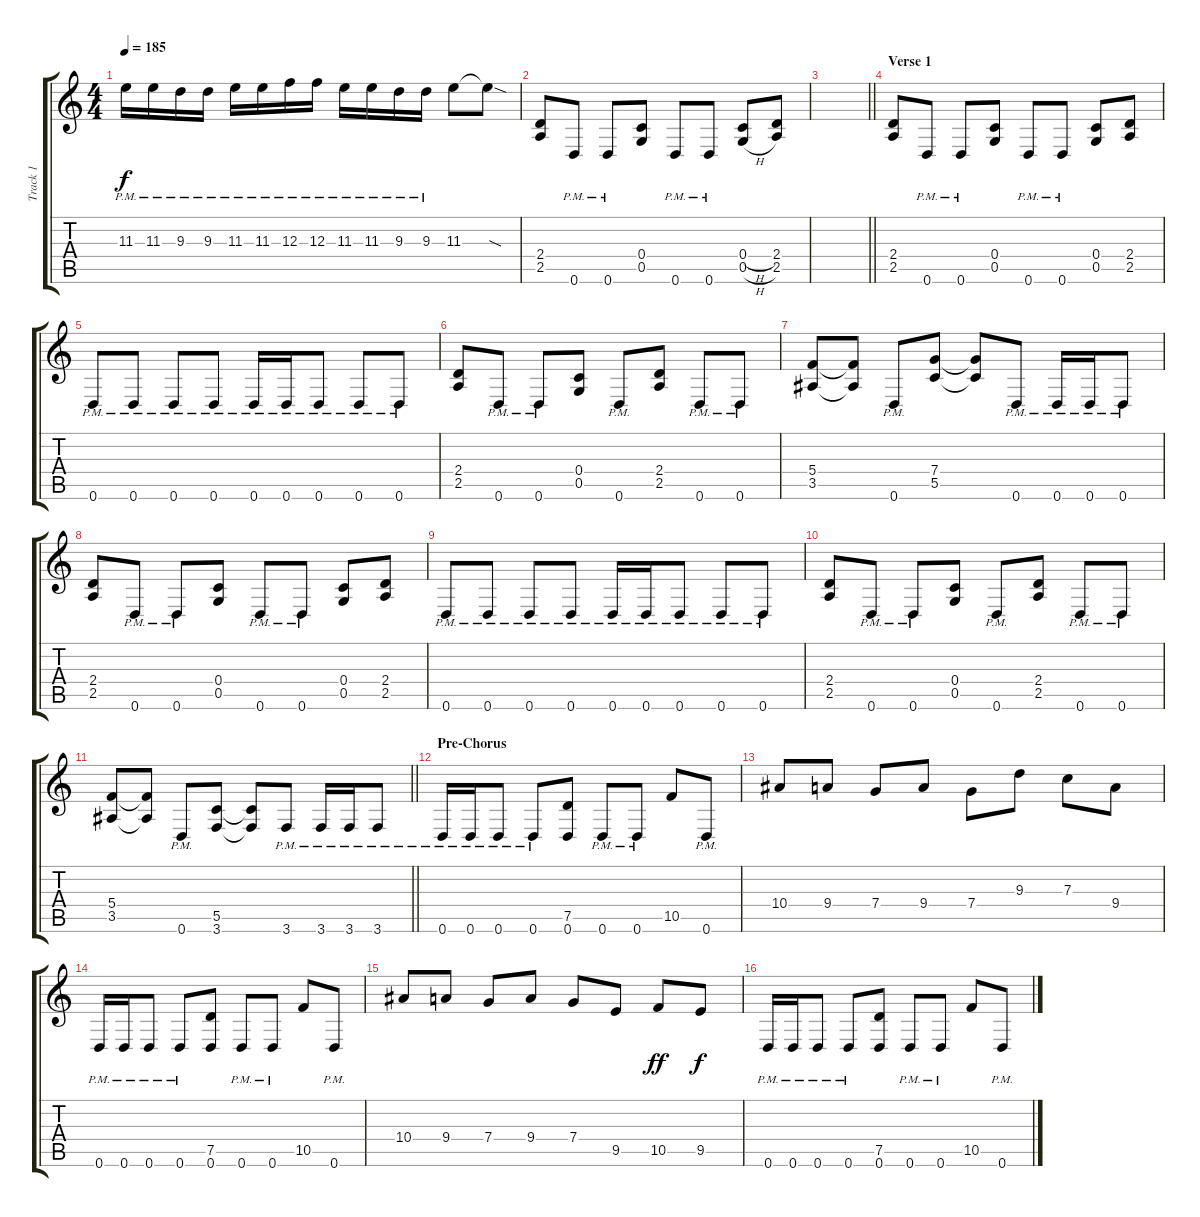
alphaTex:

\track ("Track 1" "Track 1") {instrument distortionguitar}
\staff {score tabs}
\tuning (D4 A3 F3 C3 G2 D2) {hide}
\ts (4 4)
\tempo 185
\clef g2
\ks c
11.3{pm}.16{dy f} 11.3{pm}.16 9.3{pm}.16 9.3{pm}.16 11.3{pm}.16 11.3{pm}.16 12.3{pm}.16 12.3{pm}.16 11.3{pm}.16 11.3{pm}.16 9.3{pm}.16 9.3{pm}.16 11.3.8 11.3{sod t}.8 |
(2.4 2.5).8 0.6{pm}.8 0.6{pm}.8 (0.4 0.5).8 0.6{pm}.8 0.6{pm}.8 (0.4{h} 0.5{h}).8 (2.4 2.5).8 |
\barLineRight lightlight
|
\section ("" "Verse 1")
(2.4 2.5).8 0.6{pm}.8 0.6{pm}.8 (0.4 0.5).8 0.6{pm}.8 0.6{pm}.8 (0.4 0.5).8 (2.4 2.5).8 |
0.6{pm}.8 0.6{pm}.8 0.6{pm}.8 0.6{pm}.8 0.6{pm}.16 0.6{pm}.16 0.6{pm}.8 0.6{pm}.8 0.6{pm}.8 |
(2.4 2.5).8 0.6{pm}.8 0.6{pm}.8 (0.4 0.5).8 0.6{pm}.8 (2.4 2.5).8 0.6{pm}.8 0.6{pm}.8 |
(5.4 3.5).8 (5.4{t} 3.5{t}).8 0.6{pm}.8 (7.4 5.5).8 (7.4{t} 5.5{t}).8 0.6{pm}.8 0.6{pm}.16 0.6{pm}.16 0.6{pm}.8 |
(2.4 2.5).8 0.6{pm}.8 0.6{pm}.8 (0.4 0.5).8 0.6{pm}.8 0.6{pm}.8 (0.4 0.5).8 (2.4 2.5).8 |
0.6{pm}.8 0.6{pm}.8 0.6{pm}.8 0.6{pm}.8 0.6{pm}.16 0.6{pm}.16 0.6{pm}.8 0.6{pm}.8 0.6{pm}.8 |
(2.4 2.5).8 0.6{pm}.8 0.6{pm}.8 (0.4 0.5).8 0.6{pm}.8 (2.4 2.5).8 0.6{pm}.8 0.6{pm}.8 |
\barLineRight lightlight
(5.4 3.5).8 (5.4{t} 3.5{t}).8 0.6{pm}.8 (5.5 3.6).8 (5.5{t} 3.6{t}).8 3.6{pm}.8 3.6{pm}.16 3.6{pm}.16 3.6{pm}.8 |
\section ("" "Pre-Chorus")
0.6{pm}.16 0.6{pm}.16 0.6{pm}.8 0.6{pm}.8 (7.5 0.6).8 0.6{pm}.8 0.6{pm}.8 10.5.8 0.6{pm}.8 |
10.4.8 9.4.8 7.4.8 9.4.8 7.4.8 9.3.8 7.3.8 9.4.8 |
0.6{pm}.16 0.6{pm}.16 0.6{pm}.8 0.6{pm}.8 (7.5 0.6).8 0.6{pm}.8 0.6{pm}.8 10.5.8 0.6{pm}.8 |
10.4.8 9.4.8 7.4.8 9.4.8 7.4.8 9.5.8 10.5.8{dy ff} 9.5.8{dy f} |
0.6{pm}.16 0.6{pm}.16 0.6{pm}.8 0.6{pm}.8 (7.5 0.6).8 0.6{pm}.8 0.6{pm}.8 10.5.8 0.6{pm}.8
